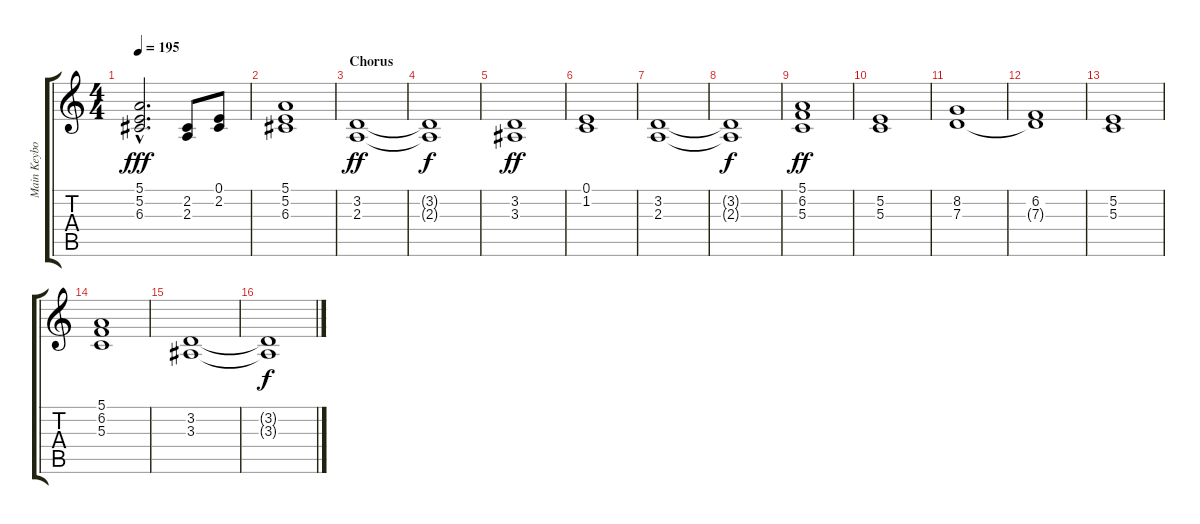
\track ("Main Keyboards " "Main Keybo") {instrument stringensemble1}
\staff {score tabs}
\tuning (E4 B3 G3 D3 A2 E2) {hide}
\ts (4 4)
\tempo 195
\clef g2
\ks c
(5.1{hac} 5.2{hac} 6.3{hac}).2{d dy fff} (2.2 2.3).8 (0.1 2.2).8 |
(5.1 5.2 6.3).1 |
\section ("" "Chorus")
(3.2 2.3).1{dy ff} |
(3.2{t} 2.3{t}).1{dy f} |
(3.2 3.3).1{dy ff} |
(0.1 1.2).1 |
(3.2 2.3).1 |
(3.2{t} 2.3{t}).1{dy f} |
(5.1 6.2 5.3).1{dy ff} |
(5.2 5.3).1 |
(8.2 7.3).1 |
(6.2 7.3{t}).1 |
(5.2 5.3).1 |
(5.1 6.2 5.3).1 |
(3.2 3.3).1 |
(3.2{t} 3.3{t}).1{dy f}
